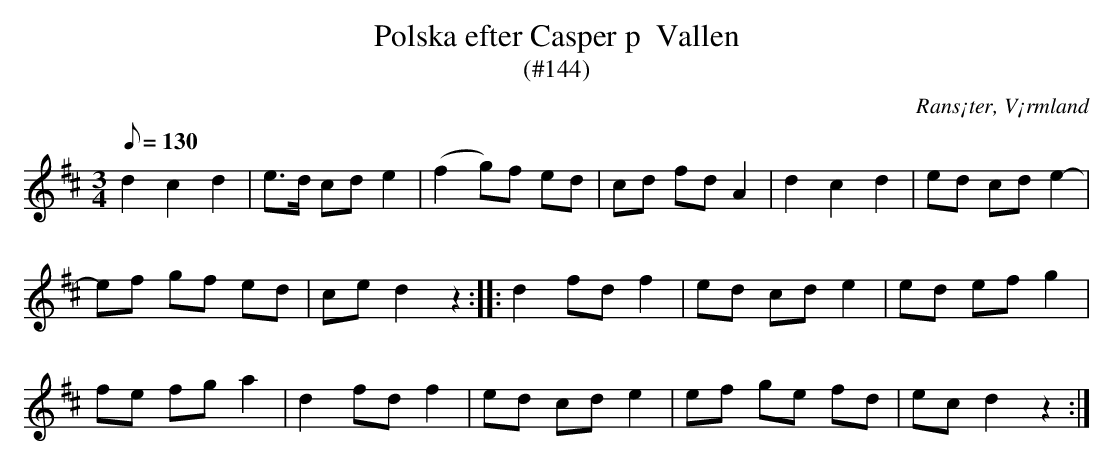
X:1
T:Polska efter Casper p  Vallen
T:(#144)
O:Rans¡ter, V¡rmland
M:3/4
L:1/8
Q:130
K:D
d2 c2 d2 | e>d cd e2 | (f2 g)f ed | cd fd A2 | d2 c2 d2 | ed cd e2- |
ef gf ed | ce d2 z2 :: d2 fd f2 | ed cd e2 | ed ef g2 |
fe fg a2 | d2 fd f2 | ed cd e2 | ef ge fd | ec d2 z2 :|
